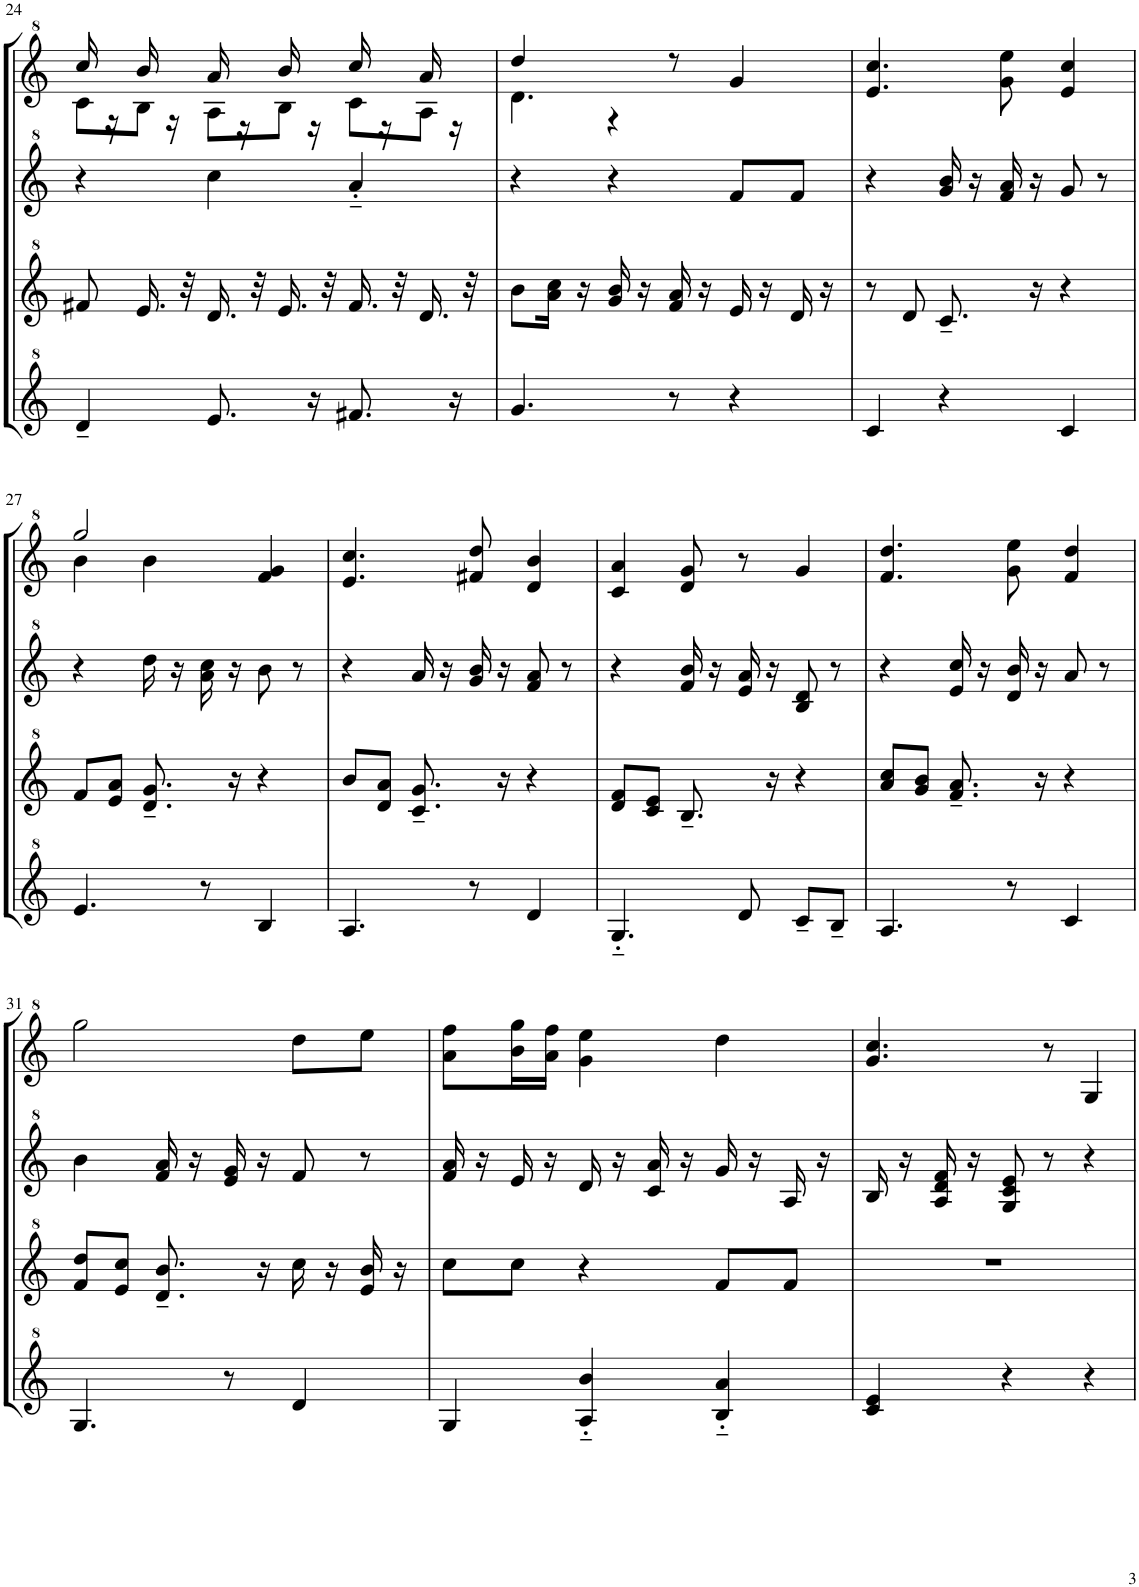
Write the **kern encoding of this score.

**kern	**kern	**kern	**kern
*part1	*part1	*part1	*part1
*staff4	*staff3	*staff2	*staff1
*I"Model III	*	*	*
!!LO:PB:g=z
*clefG^2	*clefG^2	*clefG^2	*clefG^2
*k[]	*k[]	*k[]	*k[]
*M3/4	*M3/4	*M3/4	*M3/4
=24	=24	=24	=24
*	*	*	*^
4dd~/	8ff#X/	4r	8cc\L	16ccc/
.	.	.	.	16r
.	16.ee/	.	8b\J	16bb/
.	.	.	.	16r
.	32r	.	.	.
8.ee/	16.dd/	4ccc\	8a\L	16aa/
.	.	.	.	16r
.	32r	.	.	.
.	16.ee/	.	8b\J	16bb/
16r	.	.	.	16r
.	32r	.	.	.
8.ff#X/	16.ff#/	4aa'~/	8cc\L	16ccc/
.	.	.	.	16r
.	32r	.	.	.
.	16.dd/	.	8a\J	16aa/
16r	.	.	.	16r
.	32r	.	.	.
=25	=25	=25	=25	=25
4.gg/	8bb\L	4r	4.dd\	4ddd/
.	16aa\ 16ccc\Jk	.	.	.
.	16r	.	.	.
.	16gg/ 16bb/	4r	.	4r
.	16r	.	.	.
8r	16ff/ 16aa/	.	8r	.
.	16r	.	.	.
4r	16ee/	8ff/L	4gg/	4ryy
.	16r	.	.	.
.	16dd/	8ff/J	.	.
.	16r	.	.	.
*	*	*	*v	*v
=26	=26	=26	=26
4cc/	8r	4r	4.ee/ 4.ccc/
.	8dd/	.	.
4r	8.cc~/	16gg/ 16bb/	.
.	.	16r	.
.	.	16ff/ 16aa/	8gg\ 8eee\
.	16r	16r	.
4cc/	4r	8gg/	4ee/ 4ccc/
.	.	8r	.
!!LO:LB:g=z
=27	=27	=27	=27
*	*	*	*^
4.ee/	8ff/L	4r	2ggg/	4bb\
.	8ee/ 8aa/J	.	.	.
.	8.dd/~ 8.gg/~	16ddd\	.	4bb\
.	.	16r	.	.
8r	.	16aa\ 16ccc\	.	.
.	16r	16r	.	.
4b/	4r	8bb\	4ff/ 4gg/	4ryy
.	.	8r	.	.
*	*	*	*v	*v
=28	=28	=28	=28
4.a/	8bb/L	4r	4.ee/ 4.ccc/
.	8dd/ 8aa/J	.	.
.	8.cc/~ 8.gg/~	16aa/	.
.	.	16r	.
8r	.	16gg/ 16bb/	8ff#X/ 8ddd/
.	16r	16r	.
4dd/	4r	8ff/ 8aa/	4dd/ 4bb/
.	.	8r	.
=29	=29	=29	=29
4.g'~/	8dd/ 8ff/L	4r	4cc/ 4aa/
.	8cc/ 8ee/J	.	.
.	8.b~/	16ff/ 16bb/	8dd/ 8gg/
.	.	16r	.
8dd/	.	16ee/ 16aa/	8r
.	16r	16r	.
8cc~/L	4r	8b/ 8dd/	4gg/
8b~/J	.	8r	.
=30	=30	=30	=30
4.a/	8aa/ 8ccc/L	4r	4.ff/ 4.ddd/
.	8gg/ 8bb/J	.	.
.	8.ff/~ 8.aa/~	16ee/ 16ccc/	.
.	.	16r	.
8r	.	16dd/ 16bb/	8gg\ 8eee\
.	16r	16r	.
4cc/	4r	8aa/	4ff/ 4ddd/
.	.	8r	.
!!LO:LB:g=z
=31	=31	=31	=31
4.g/	8ff/ 8ddd/L	4bb\	2ggg\
.	8ee/ 8ccc/J	.	.
.	8.dd/~ 8.bb/~	16ff/ 16aa/	.
.	.	16r	.
8r	.	16ee/ 16gg/	.
.	16r	16r	.
4dd/	16ccc\	8ff/	8ddd\L
.	16r	.	.
.	16ee/ 16bb/	8r	8eee\J
.	16r	.	.
=32	=32	=32	=32
4g/	8ccc\L	16ff/ 16aa/	8aa\ 8fff\L
.	.	16r	.
.	8ccc\J	16ee/	16bb\ 16ggg\L
.	.	16r	16aa\ 16fff\JJ
4a/'~ 4bb/'~	4r	16dd/	4gg\ 4eee\
.	.	16r	.
.	.	16cc/ 16aa/	.
.	.	16r	.
4b/'~ 4aa/'~	8ff/L	16gg/	4ddd\
.	.	16r	.
.	8ff/J	16a/	.
.	.	16r	.
=33	=33	=33	=33
4cc/ 4ee/	2.r	16b/	4.gg/ 4.ccc/
.	.	16r	.
.	.	16a/ 16dd/ 16ff/	.
.	.	16r	.
4r	.	8g/ 8cc/ 8ee/	.
.	.	8r	8r
4r	.	4r	4g/
=	=	=	=
*-	*-	*-	*-
